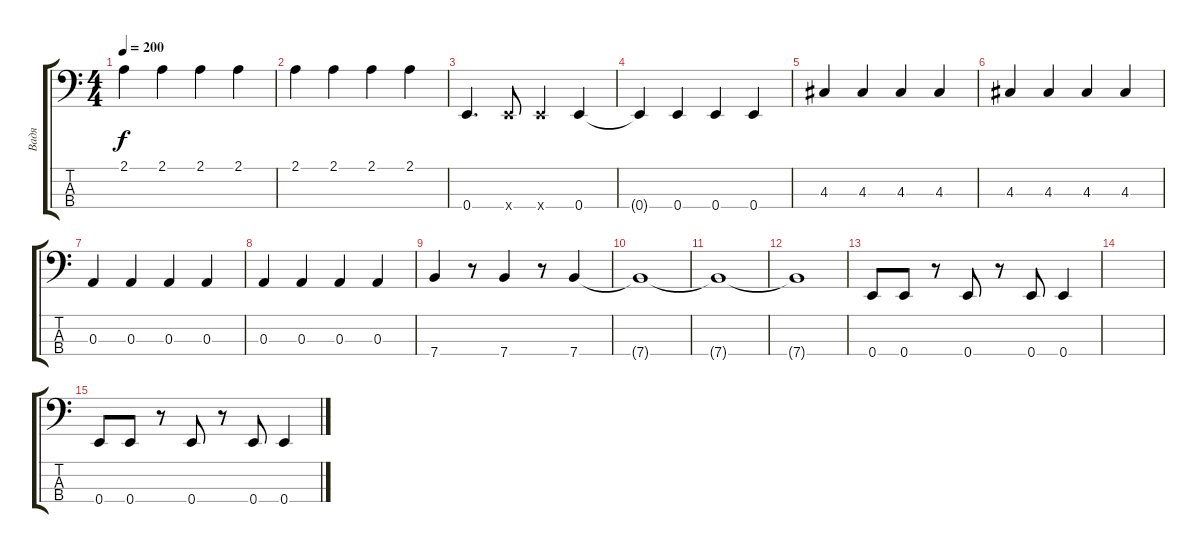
\track ("Вадя" "Вадя") {instrument electricbassfinger}
\staff {score tabs}
\tuning (G2 D2 A1 E1) {hide}
\ts (4 4)
\tempo 200
\clef f4
\ks c
2.1.4{dy f} 2.1.4 2.1.4 2.1.4 |
2.1.4 2.1.4 2.1.4 2.1.4 |
0.4.4{d} 0.4{x}.8 0.4{x}.4 0.4.4 |
0.4{t}.4 0.4.4 0.4.4 0.4.4 |
4.3.4 4.3.4 4.3.4 4.3.4 |
4.3.4 4.3.4 4.3.4 4.3.4 |
0.3.4 0.3.4 0.3.4 0.3.4 |
0.3.4 0.3.4 0.3.4 0.3.4 |
7.4.4 r.8 7.4.4 r.8 7.4.4 |
7.4{t}.1 |
7.4{t}.1 |
7.4{t}.1 |
0.4.8 0.4.8 r.8 0.4.8 r.8 0.4.8 0.4.4 |
|
0.4.8 0.4.8 r.8 0.4.8 r.8 0.4.8 0.4.4
